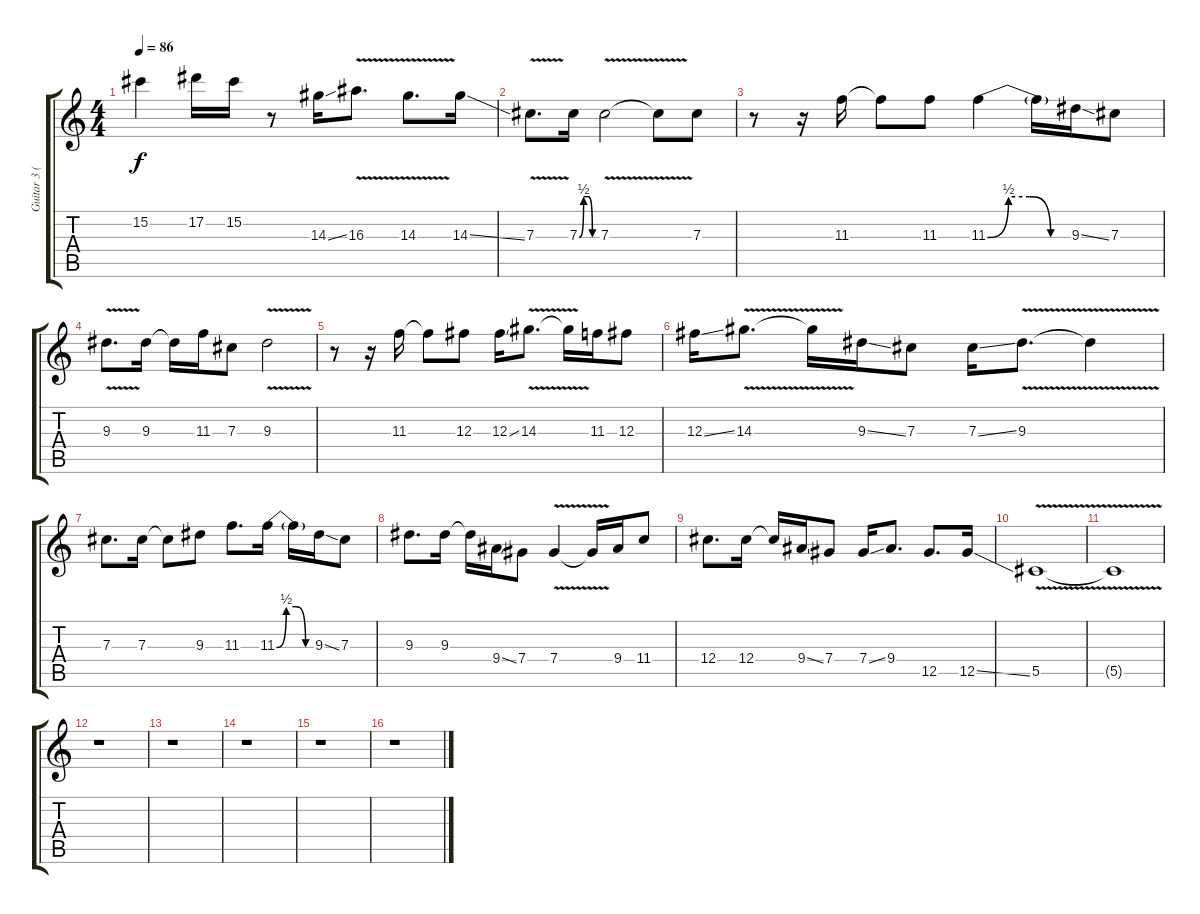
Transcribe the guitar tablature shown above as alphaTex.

\track ("Guitar 3 (Solo)" "Guitar 3 (") {instrument distortionguitar}
\staff {score tabs}
\tuning (Eb4 Bb3 Gb3 Db3 Ab2 Db2) {hide}
\ts (4 4)
\tempo 86
\clef g2
\ks c
15.2{t}.4{dy f} 17.2.16 15.2.16 r.8 14.3{ss}.16 16.3{v}.8{d} 14.3{v}.8{d} 14.3{ss}.16 |
7.3{v}.8{d} 7.3{be (custom 0 0 15 2 30 2 45 0 60 0)}.16 7.3{v}.2 7.3{t}.8 7.3.8 |
r.8 r.16 11.3.16 11.3{t}.8 11.3.8 11.3{be (custom 0 0 15 2 30 2 45 0 60 0)}.4 11.3{t}.16 9.3{ss}.16 7.3.8 |
9.3{v}.8{d} 9.3.16 9.3{t}.16 11.3.16 7.3.8 9.3{v}.2 |
r.8 r.16 11.3.16 11.3{t}.8 12.3.8 12.3{ss}.16 14.3{v}.8{d} 14.3{t}.16 11.3.16 12.3.8 |
12.3{ss}.16 14.3{v}.8{d} 14.3{t}.16 9.3{ss}.16 7.3.8 7.3{ss}.16 9.3{v}.8{d} 9.3{t}.4 |
7.3.8{d} 7.3.16 7.3{t}.8 9.3.8 11.3.8{d} 11.3{be (custom 0 0 15 2 30 2 45 0 60 0)}.16 11.3{t}.16 9.3{ss}.16 7.3.8 |
9.3.8{d} 9.3.16 9.3{t}.16 9.4{ss}.16 7.4.8 7.4{v}.4 7.4{t}.16 9.4.16 11.4.8 |
12.4.8{d} 12.4.16 12.4{t}.16 9.4{ss}.16 7.4.8 7.4{ss}.16 9.4.8{d} 12.5.8{d} 12.5{ss}.16 |
5.5{v}.1 |
5.5{t}.1 |
r.1 |
r.1 |
r.1 |
r.1 |
r.1
